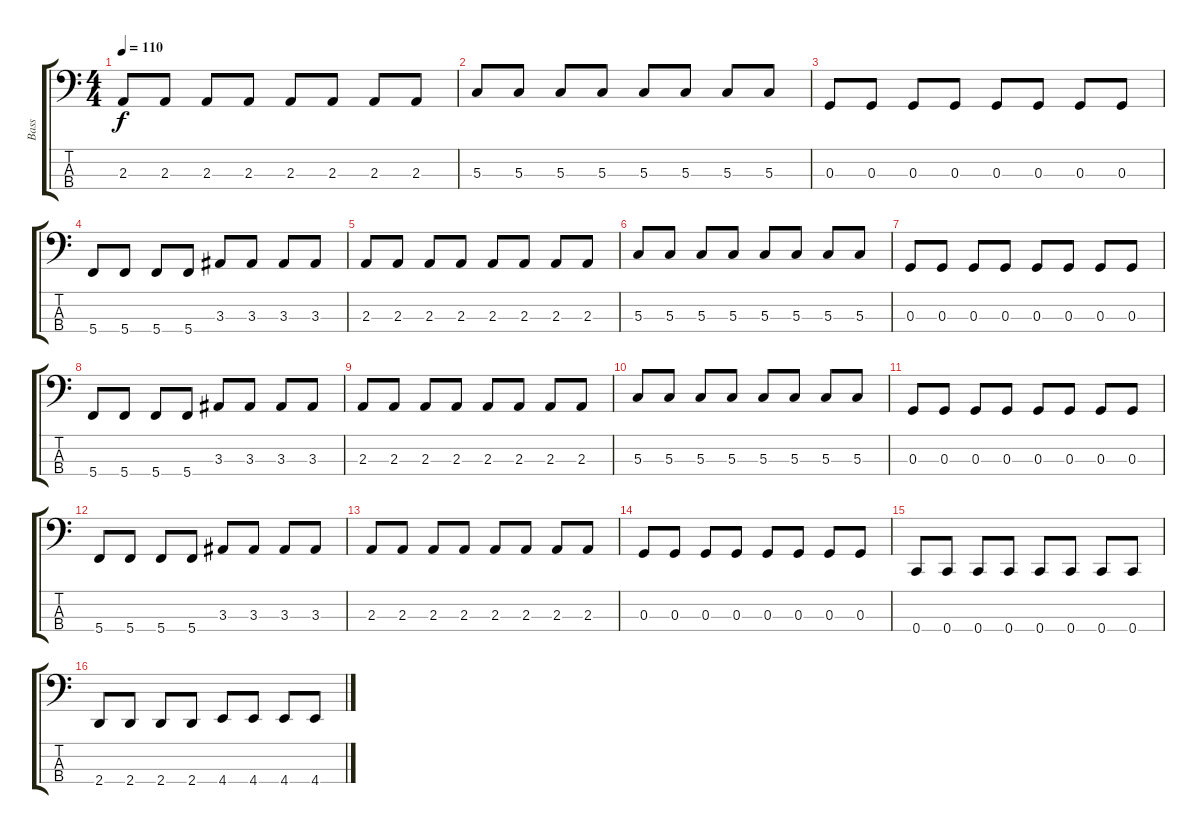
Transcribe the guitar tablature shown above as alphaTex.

\track ("Bass" "Bass") {instrument electricbassfinger}
\staff {score tabs}
\tuning (F2 C2 G1 C1) {hide}
\ts (4 4)
\tempo 110
\clef f4
\ks c
2.3.8{dy f} 2.3.8 2.3.8 2.3.8 2.3.8 2.3.8 2.3.8 2.3.8 |
5.3.8 5.3.8 5.3.8 5.3.8 5.3.8 5.3.8 5.3.8 5.3.8 |
0.3.8 0.3.8 0.3.8 0.3.8 0.3.8 0.3.8 0.3.8 0.3.8 |
5.4.8 5.4.8 5.4.8 5.4.8 3.3.8 3.3.8 3.3.8 3.3.8 |
2.3.8 2.3.8 2.3.8 2.3.8 2.3.8 2.3.8 2.3.8 2.3.8 |
5.3.8 5.3.8 5.3.8 5.3.8 5.3.8 5.3.8 5.3.8 5.3.8 |
0.3.8 0.3.8 0.3.8 0.3.8 0.3.8 0.3.8 0.3.8 0.3.8 |
5.4.8 5.4.8 5.4.8 5.4.8 3.3.8 3.3.8 3.3.8 3.3.8 |
2.3.8 2.3.8 2.3.8 2.3.8 2.3.8 2.3.8 2.3.8 2.3.8 |
5.3.8 5.3.8 5.3.8 5.3.8 5.3.8 5.3.8 5.3.8 5.3.8 |
0.3.8 0.3.8 0.3.8 0.3.8 0.3.8 0.3.8 0.3.8 0.3.8 |
5.4.8 5.4.8 5.4.8 5.4.8 3.3.8 3.3.8 3.3.8 3.3.8 |
2.3.8 2.3.8 2.3.8 2.3.8 2.3.8 2.3.8 2.3.8 2.3.8 |
0.3.8 0.3.8 0.3.8 0.3.8 0.3.8 0.3.8 0.3.8 0.3.8 |
0.4.8 0.4.8 0.4.8 0.4.8 0.4.8 0.4.8 0.4.8 0.4.8 |
2.4.8 2.4.8 2.4.8 2.4.8 4.4.8 4.4.8 4.4.8 4.4.8
